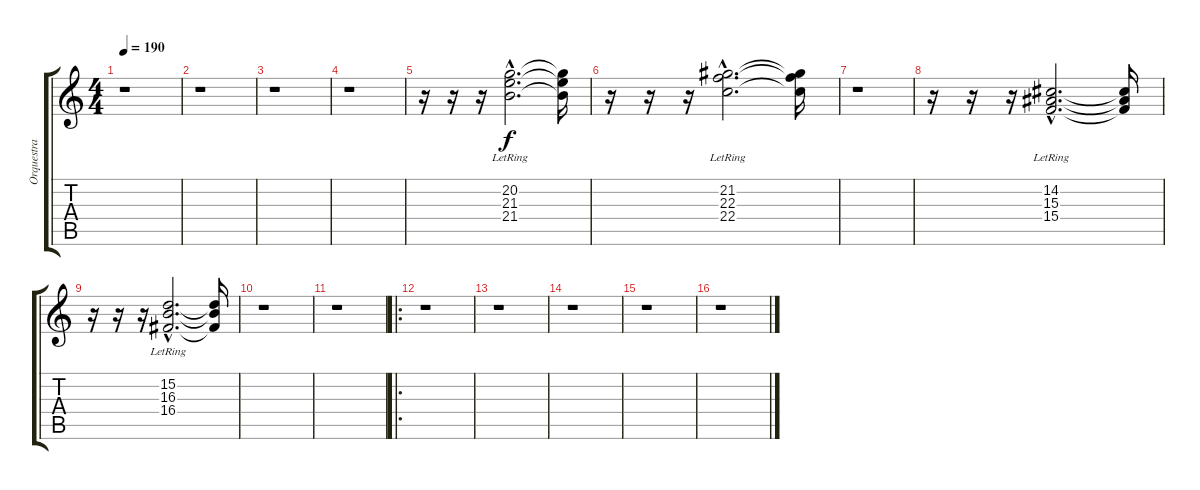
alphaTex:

\track ("Orquestra" "Orquestra") {instrument orchestrahit}
\staff {score tabs}
\tuning (E4 B3 G3 D3 A2 E2) {hide}
\ts (4 4)
\tempo 190
\clef g2
\ks c
r.1{dy f instrument orchestrahit} |
r.1 |
r.1 |
r.1 |
r.16 r.16 r.16 (20.2{hac lr} 21.3{hac lr} 21.4{hac lr}).2{d} (20.2{t} 21.3{t} 21.4{t}).16 |
r.16 r.16 r.16 (21.2{hac lr} 22.3{hac lr} 22.4{hac lr}).2{d} (21.2{t} 22.3{t} 22.4{t}).16 |
r.1 |
r.16 r.16 r.16 (14.2{hac lr} 15.3{hac lr} 15.4{hac lr}).2{d} (14.2{t} 15.3{t} 15.4{t}).16 |
r.16 r.16 r.16 (15.2{hac lr} 16.3{hac lr} 16.4{hac lr}).2{d} (15.2{t} 16.3{t} 16.4{t}).16 |
r.1 |
r.1 |
\ro
r.1 |
r.1 |
r.1 |
r.1 |
r.1
